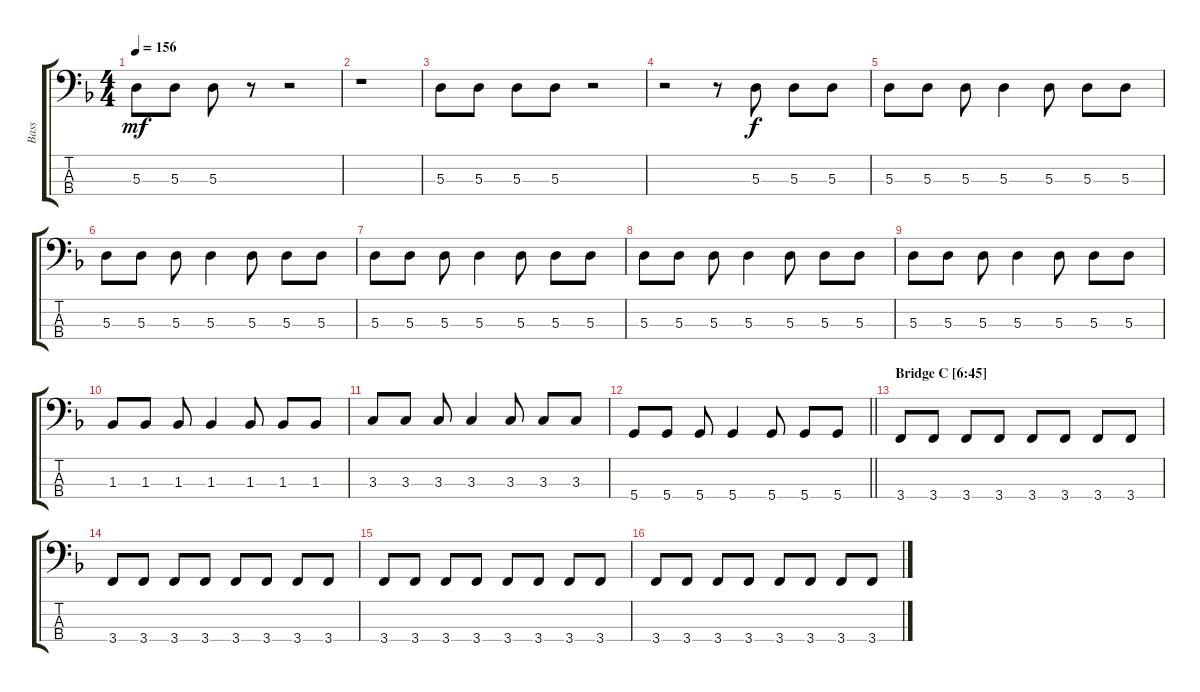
\track ("Bass" "Bass") {instrument electricbassfinger}
\staff {score tabs}
\tuning (G2 D2 A1 D1) {hide}
\ts (4 4)
\tempo 156
\clef f4
\ks dminor
5.3.8{dy mf} 5.3.8 5.3.8 r.8 r.2 |
r.1 |
5.3.8 5.3.8 5.3.8 5.3.8 r.2 |
r.2 r.8 5.3.8{dy f} 5.3.8 5.3.8 |
5.3.8 5.3.8 5.3.8 5.3.4 5.3.8 5.3.8 5.3.8 |
5.3.8 5.3.8 5.3.8 5.3.4 5.3.8 5.3.8 5.3.8 |
5.3.8 5.3.8 5.3.8 5.3.4 5.3.8 5.3.8 5.3.8 |
5.3.8 5.3.8 5.3.8 5.3.4 5.3.8 5.3.8 5.3.8 |
5.3.8 5.3.8 5.3.8 5.3.4 5.3.8 5.3.8 5.3.8 |
1.3.8 1.3.8 1.3.8 1.3.4 1.3.8 1.3.8 1.3.8 |
3.3.8 3.3.8 3.3.8 3.3.4 3.3.8 3.3.8 3.3.8 |
\barLineRight lightlight
5.4.8 5.4.8 5.4.8 5.4.4 5.4.8 5.4.8 5.4.8 |
\section ("" "Bridge C [6:45]")
3.4.8 3.4.8 3.4.8 3.4.8 3.4.8 3.4.8 3.4.8 3.4.8 |
3.4.8 3.4.8 3.4.8 3.4.8 3.4.8 3.4.8 3.4.8 3.4.8 |
3.4.8 3.4.8 3.4.8 3.4.8 3.4.8 3.4.8 3.4.8 3.4.8 |
3.4.8 3.4.8 3.4.8 3.4.8 3.4.8 3.4.8 3.4.8 3.4.8
